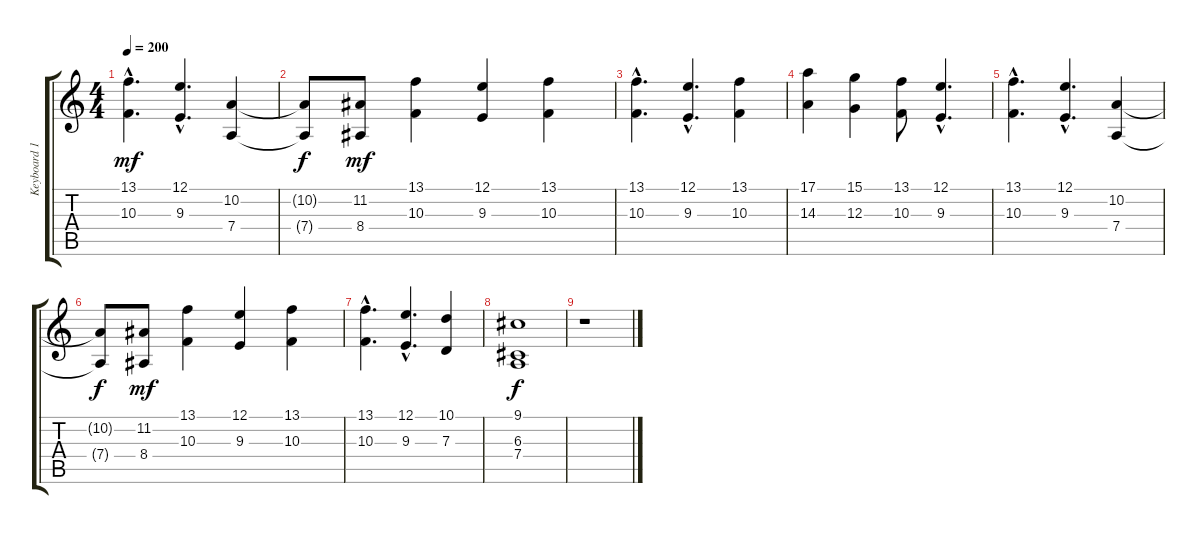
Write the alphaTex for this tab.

\track ("Keyboard 1" "Keyboard 1") {instrument stringensemble1}
\staff {score tabs}
\tuning (E4 B3 G3 D3 A2 E2) {hide}
\ts (4 4)
\tempo 200
\clef g2
\ks c
(13.1{hac} 10.3{hac}).4{d dy mf} (12.1{hac} 9.3{hac}).4{d} (10.2 7.4).4 |
(10.2{t} 7.4{t}).8{dy f} (11.2 8.4).8{dy mf} (13.1 10.3).4 (12.1 9.3).4 (13.1 10.3).4 |
(13.1{hac} 10.3{hac}).4{d} (12.1{hac} 9.3{hac}).4{d} (13.1 10.3).4 |
(17.1 14.3).4 (15.1 12.3).4 (13.1 10.3).8 (12.1{hac} 9.3{hac}).4{d} |
(13.1{hac} 10.3{hac}).4{d} (12.1{hac} 9.3{hac}).4{d} (10.2 7.4).4 |
(10.2{t} 7.4{t}).8{dy f} (11.2 8.4).8{dy mf} (13.1 10.3).4 (12.1 9.3).4 (13.1 10.3).4 |
(13.1{hac} 10.3{hac}).4{d} (12.1{hac} 9.3{hac}).4{d} (10.1 7.3).4 |
(9.1 6.3 7.4).1{dy f} |
r.1
